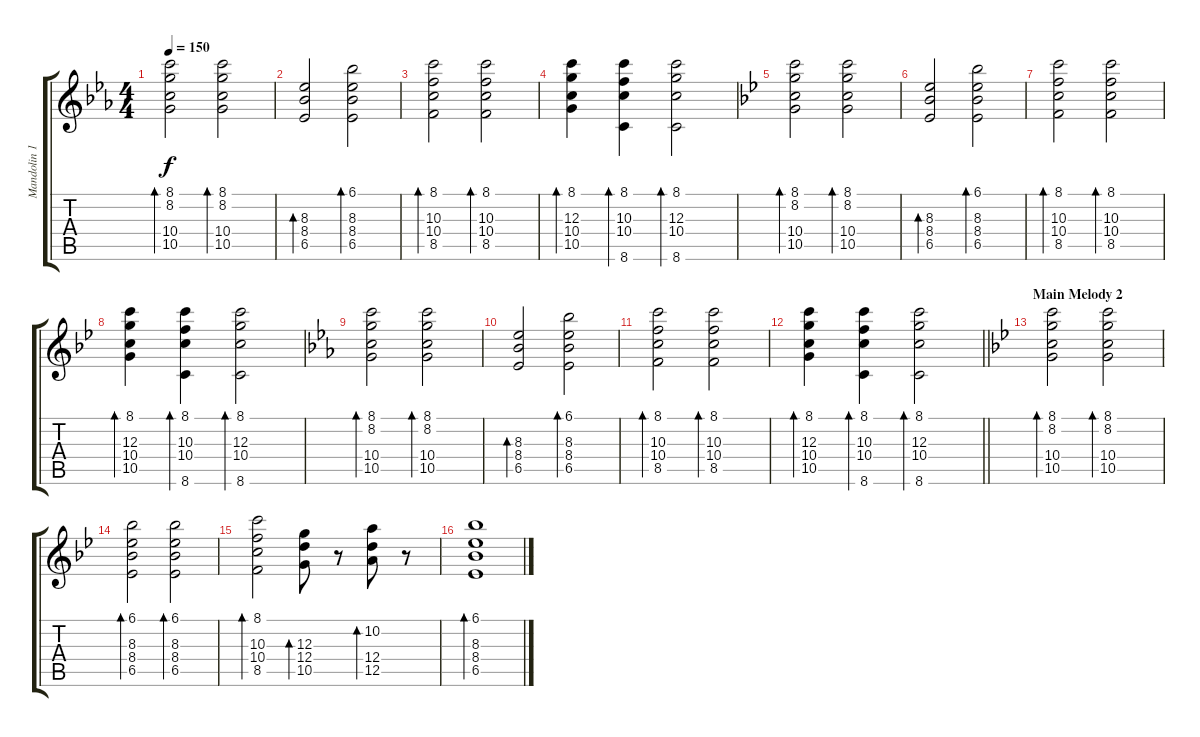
\track ("Mandolin 1 (Chords)" "Mandolin 1") {instrument acousticguitarsteel}
\staff {score tabs}
\tuning (E4 B3 G3 D3 A2 E2) {hide}
\ts (4 4)
\tempo 150
\clef g2
\ks cminor
(8.1 8.2 10.4 10.5).2{bd 120 dy f} (8.1 8.2 10.4 10.5).2{bd 120} |
(8.3 8.4 6.5).2{bd 120} (6.1 8.3 8.4 6.5).2{bd 120} |
(8.1 10.3 10.4 8.5).2{bd 120} (8.1 10.3 10.4 8.5).2{bd 120} |
(8.1 12.3 10.4 10.5).4{bd 120} (8.1 10.3 10.4 8.6).4{bd 120} (8.1 12.3 10.4 8.6).2{bd 120} |
\ks gminor
(8.1 8.2 10.4 10.5).2{bd 120} (8.1 8.2 10.4 10.5).2{bd 120} |
(8.3 8.4 6.5).2{bd 120} (6.1 8.3 8.4 6.5).2{bd 120} |
(8.1 10.3 10.4 8.5).2{bd 120} (8.1 10.3 10.4 8.5).2{bd 120} |
(8.1 12.3 10.4 10.5).4{bd 120} (8.1 10.3 10.4 8.6).4{bd 120} (8.1 12.3 10.4 8.6).2{bd 120} |
\ks cminor
(8.1 8.2 10.4 10.5).2{bd 120} (8.1 8.2 10.4 10.5).2{bd 120} |
(8.3 8.4 6.5).2{bd 120} (6.1 8.3 8.4 6.5).2{bd 120} |
(8.1 10.3 10.4 8.5).2{bd 120} (8.1 10.3 10.4 8.5).2{bd 120} |
\barLineRight lightlight
(8.1 12.3 10.4 10.5).4{bd 120} (8.1 10.3 10.4 8.6).4{bd 120} (8.1 12.3 10.4 8.6).2{bd 120} |
\section ("" "Main Melody 2")
\ks gminor
(8.1 8.2 10.4 10.5).2{bd 60 volume 7} (8.1 8.2 10.4 10.5).2{bd 60} |
(6.1 8.3 8.4 6.5).2{bd 60} (6.1 8.3 8.4 6.5).2{bd 60} |
(8.1 10.3 10.4 8.5).2{bd 60} (12.3 12.4 10.5).8{bd 60} r.8 (10.2 12.4 12.5).8{bd 60} r.8 |
(6.1 8.3 8.4 6.5).1{bd 60}
